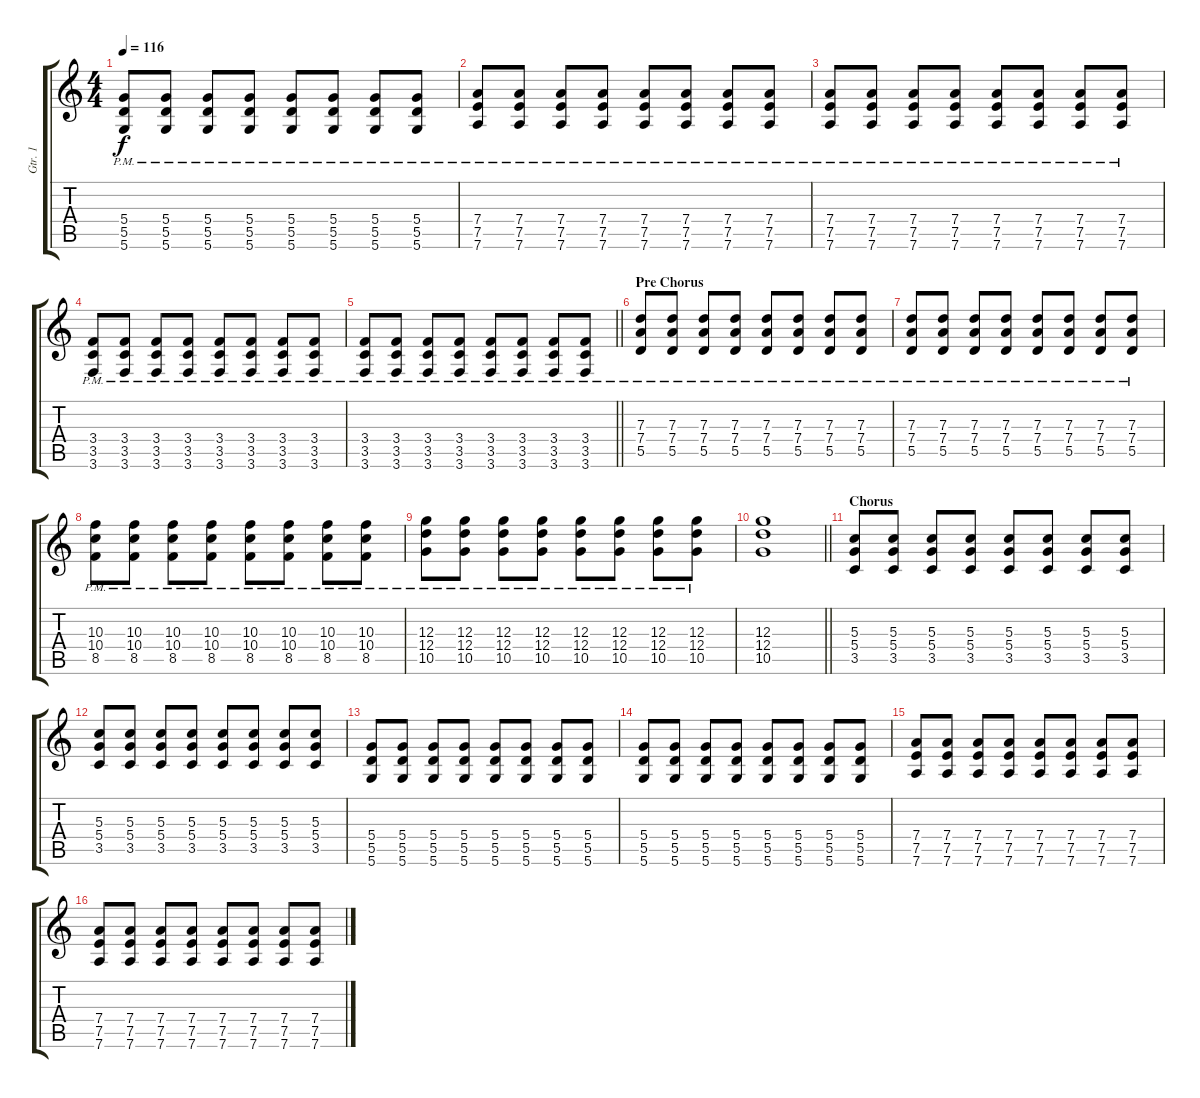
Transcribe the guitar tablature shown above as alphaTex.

\track ("Gtr. 1" "Gtr. 1") {instrument distortionguitar}
\staff {score tabs}
\tuning (E4 B3 G3 D3 A2 D2) {hide}
\ts (4 4)
\tempo 116
\clef g2
\ks c
(5.4{pm} 5.5{pm} 5.6{pm}).8{dy f} (5.4{pm} 5.5{pm} 5.6{pm}).8 (5.4{pm} 5.5{pm} 5.6{pm}).8 (5.4{pm} 5.5{pm} 5.6{pm}).8 (5.4{pm} 5.5{pm} 5.6{pm}).8 (5.4{pm} 5.5{pm} 5.6{pm}).8 (5.4{pm} 5.5{pm} 5.6{pm}).8 (5.4{pm} 5.5{pm} 5.6{pm}).8 |
(7.4{pm} 7.5{pm} 7.6{pm}).8 (7.4{pm} 7.5{pm} 7.6{pm}).8 (7.4{pm} 7.5{pm} 7.6{pm}).8 (7.4{pm} 7.5{pm} 7.6{pm}).8 (7.4{pm} 7.5{pm} 7.6{pm}).8 (7.4{pm} 7.5{pm} 7.6{pm}).8 (7.4{pm} 7.5{pm} 7.6{pm}).8 (7.4{pm} 7.5{pm} 7.6{pm}).8 |
(7.4{pm} 7.5{pm} 7.6{pm}).8 (7.4{pm} 7.5{pm} 7.6{pm}).8 (7.4{pm} 7.5{pm} 7.6{pm}).8 (7.4{pm} 7.5{pm} 7.6{pm}).8 (7.4{pm} 7.5{pm} 7.6{pm}).8 (7.4{pm} 7.5{pm} 7.6{pm}).8 (7.4{pm} 7.5{pm} 7.6{pm}).8 (7.4{pm} 7.5{pm} 7.6{pm}).8 |
(3.4{pm} 3.5{pm} 3.6{pm}).8 (3.4{pm} 3.5{pm} 3.6{pm}).8 (3.4{pm} 3.5{pm} 3.6{pm}).8 (3.4{pm} 3.5{pm} 3.6{pm}).8 (3.4{pm} 3.5{pm} 3.6{pm}).8 (3.4{pm} 3.5{pm} 3.6{pm}).8 (3.4{pm} 3.5{pm} 3.6{pm}).8 (3.4{pm} 3.5{pm} 3.6{pm}).8 |
\barLineRight lightlight
(3.4{pm} 3.5{pm} 3.6{pm}).8 (3.4{pm} 3.5{pm} 3.6{pm}).8 (3.4{pm} 3.5{pm} 3.6{pm}).8 (3.4{pm} 3.5{pm} 3.6{pm}).8 (3.4{pm} 3.5{pm} 3.6{pm}).8 (3.4{pm} 3.5{pm} 3.6{pm}).8 (3.4{pm} 3.5{pm} 3.6{pm}).8 (3.4{pm} 3.5{pm} 3.6{pm}).8 |
\section ("" "Pre Chorus")
(7.3{pm} 7.4{pm} 5.5{pm}).8 (7.3{pm} 7.4{pm} 5.5{pm}).8 (7.3{pm} 7.4{pm} 5.5{pm}).8 (7.3{pm} 7.4{pm} 5.5{pm}).8 (7.3{pm} 7.4{pm} 5.5{pm}).8 (7.3{pm} 7.4{pm} 5.5{pm}).8 (7.3{pm} 7.4{pm} 5.5{pm}).8 (7.3{pm} 7.4{pm} 5.5{pm}).8 |
(7.3{pm} 7.4{pm} 5.5{pm}).8 (7.3{pm} 7.4{pm} 5.5{pm}).8 (7.3{pm} 7.4{pm} 5.5{pm}).8 (7.3{pm} 7.4{pm} 5.5{pm}).8 (7.3{pm} 7.4{pm} 5.5{pm}).8 (7.3{pm} 7.4{pm} 5.5{pm}).8 (7.3{pm} 7.4{pm} 5.5{pm}).8 (7.3{pm} 7.4{pm} 5.5{pm}).8 |
(10.3{pm} 10.4{pm} 8.5{pm}).8 (10.3{pm} 10.4{pm} 8.5{pm}).8 (10.3{pm} 10.4{pm} 8.5{pm}).8 (10.3{pm} 10.4{pm} 8.5{pm}).8 (10.3{pm} 10.4{pm} 8.5{pm}).8 (10.3{pm} 10.4{pm} 8.5{pm}).8 (10.3{pm} 10.4{pm} 8.5{pm}).8 (10.3{pm} 10.4{pm} 8.5{pm}).8 |
(12.3{pm} 12.4{pm} 10.5{pm}).8 (12.3{pm} 12.4{pm} 10.5{pm}).8 (12.3{pm} 12.4{pm} 10.5{pm}).8 (12.3{pm} 12.4{pm} 10.5{pm}).8 (12.3{pm} 12.4{pm} 10.5{pm}).8 (12.3{pm} 12.4{pm} 10.5{pm}).8 (12.3{pm} 12.4{pm} 10.5{pm}).8 (12.3{pm} 12.4{pm} 10.5{pm}).8 |
\barLineRight lightlight
(12.3 12.4 10.5).1 |
\section ("" "Chorus")
(5.3 5.4 3.5).8 (5.3 5.4 3.5).8 (5.3 5.4 3.5).8 (5.3 5.4 3.5).8 (5.3 5.4 3.5).8 (5.3 5.4 3.5).8 (5.3 5.4 3.5).8 (5.3 5.4 3.5).8 |
(5.3 5.4 3.5).8 (5.3 5.4 3.5).8 (5.3 5.4 3.5).8 (5.3 5.4 3.5).8 (5.3 5.4 3.5).8 (5.3 5.4 3.5).8 (5.3 5.4 3.5).8 (5.3 5.4 3.5).8 |
(5.4 5.5 5.6).8 (5.4 5.5 5.6).8 (5.4 5.5 5.6).8 (5.4 5.5 5.6).8 (5.4 5.5 5.6).8 (5.4 5.5 5.6).8 (5.4 5.5 5.6).8 (5.4 5.5 5.6).8 |
(5.4 5.5 5.6).8 (5.4 5.5 5.6).8 (5.4 5.5 5.6).8 (5.4 5.5 5.6).8 (5.4 5.5 5.6).8 (5.4 5.5 5.6).8 (5.4 5.5 5.6).8 (5.4 5.5 5.6).8 |
(7.4 7.5 7.6).8 (7.4 7.5 7.6).8 (7.4 7.5 7.6).8 (7.4 7.5 7.6).8 (7.4 7.5 7.6).8 (7.4 7.5 7.6).8 (7.4 7.5 7.6).8 (7.4 7.5 7.6).8 |
(7.4 7.5 7.6).8 (7.4 7.5 7.6).8 (7.4 7.5 7.6).8 (7.4 7.5 7.6).8 (7.4 7.5 7.6).8 (7.4 7.5 7.6).8 (7.4 7.5 7.6).8 (7.4 7.5 7.6).8
